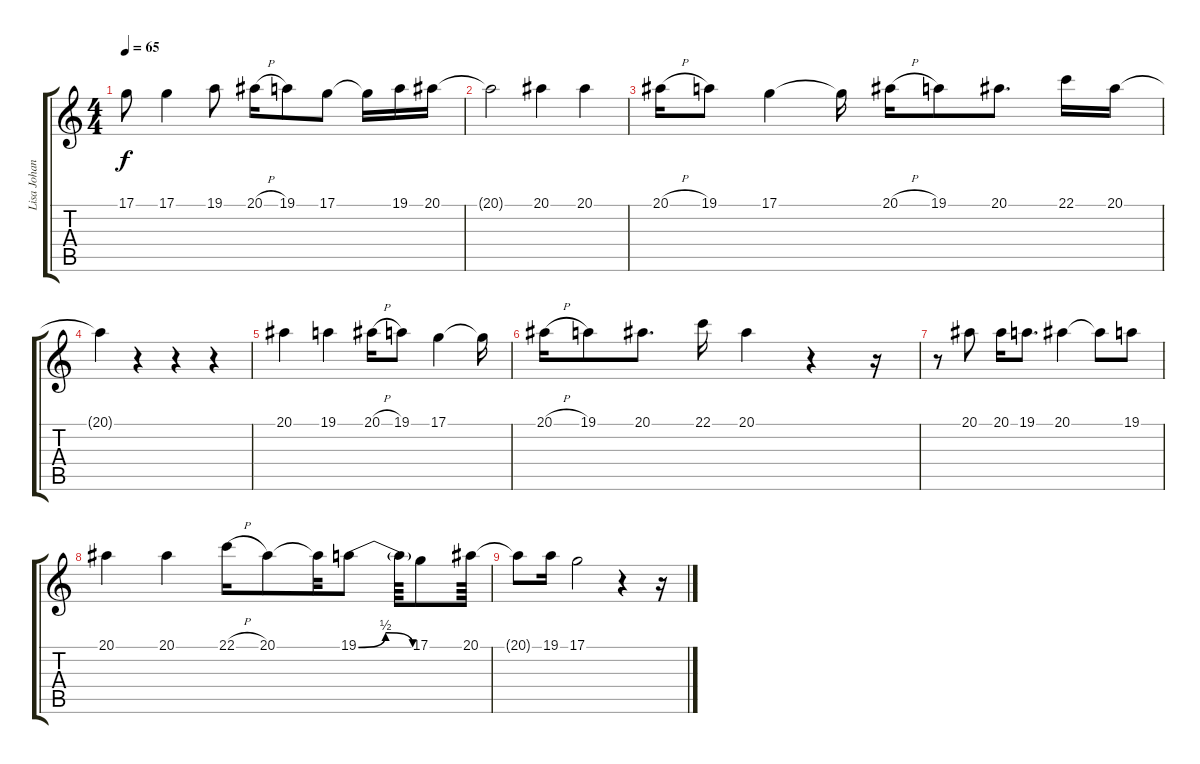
\track ("Lisa Johansson" "Lisa Johan") {instrument voiceoohs}
\staff {score tabs}
\tuning (D4 A3 F3 C3 G2 D2) {hide}
\ts (4 4)
\tempo 65
\clef g2
\ks c
17.1.8{dy f} 17.1.4 19.1.8 20.1{h}.16 19.1.8 17.1.8 17.1{t}.16 19.1.16 20.1.16 |
20.1{t}.2 20.1.4 20.1.4 |
20.1{h}.16 19.1.8 17.1.4 17.1{t}.16 20.1{h}.16 19.1.8 20.1.8{d} 22.1.16 20.1.16 |
20.1{t}.4 r.4 r.4 r.4 |
20.1.4 19.1.4 20.1{h}.16 19.1.8 17.1.4 17.1{t}.16 |
20.1{h}.16 19.1.8 20.1.8{d} 22.1.16 20.1.4 r.4 r.16 |
r.8 20.1.8 20.1.16 19.1.8{d} 20.1.4 20.1{t}.8 19.1.8 |
20.1.4 20.1.4 22.1{h}.16 20.1.8 20.1{t}.32 19.1{be (bendrelease 0 0 15 2 15 2 60 0)}.8 19.1{t}.64 17.1.8 20.1.64 |
20.1{t}.8 19.1.16 17.1.2 r.4 r.16
